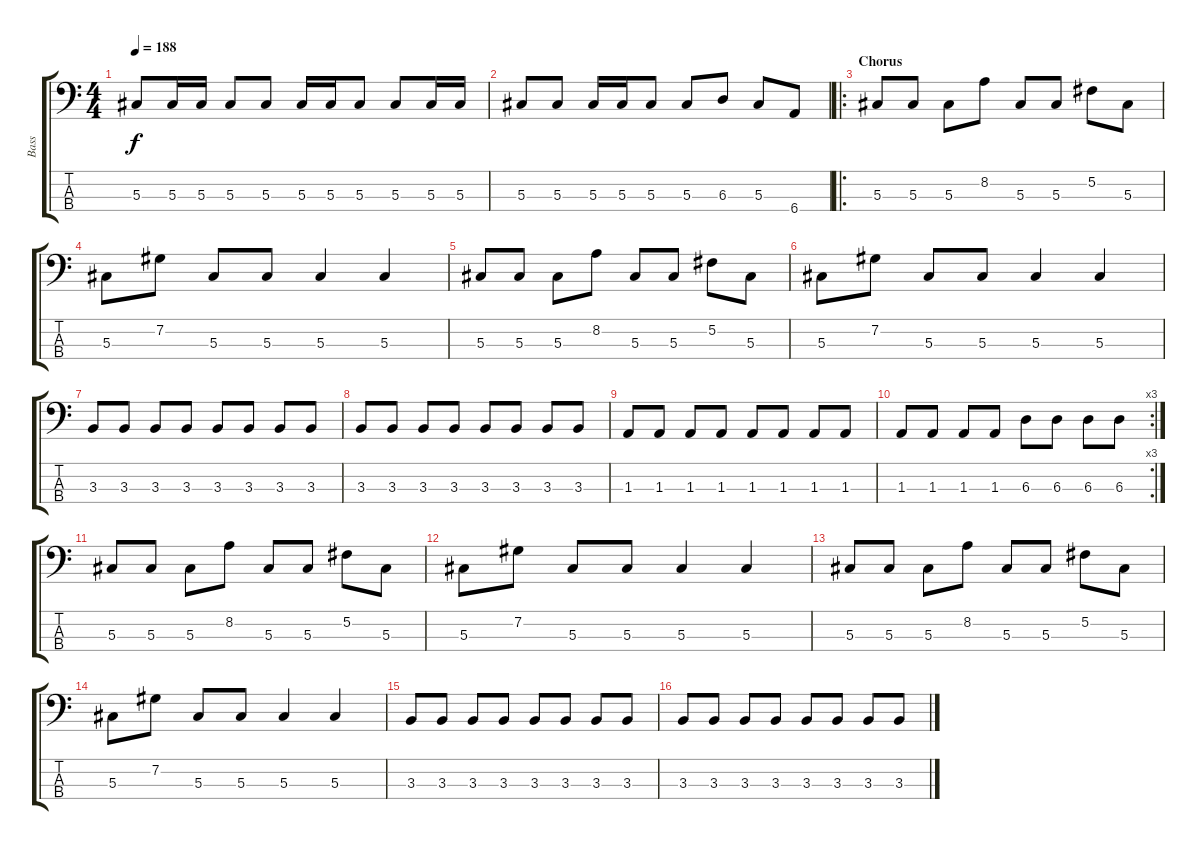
\track ("Bass" "Bass") {instrument electricbasspick}
\staff {score tabs}
\tuning (Gb2 Db2 Ab1 Eb1) {hide}
\ts (4 4)
\tempo 188
\clef f4
\ks c
5.3.8{dy f} 5.3.16 5.3.16 5.3.8 5.3.8 5.3.16 5.3.16 5.3.8 5.3.8 5.3.16 5.3.16 |
5.3.8 5.3.8 5.3.16 5.3.16 5.3.8 5.3.8 6.3.8 5.3.8 6.4.8 |
\ro
\section ("" "Chorus")
5.3.8 5.3.8 5.3.8 8.2.8 5.3.8 5.3.8 5.2.8 5.3.8 |
5.3.8 7.2.8 5.3.8 5.3.8 5.3.4 5.3.4 |
5.3.8 5.3.8 5.3.8 8.2.8 5.3.8 5.3.8 5.2.8 5.3.8 |
5.3.8 7.2.8 5.3.8 5.3.8 5.3.4 5.3.4 |
3.3.8 3.3.8 3.3.8 3.3.8 3.3.8 3.3.8 3.3.8 3.3.8 |
3.3.8 3.3.8 3.3.8 3.3.8 3.3.8 3.3.8 3.3.8 3.3.8 |
1.3.8 1.3.8 1.3.8 1.3.8 1.3.8 1.3.8 1.3.8 1.3.8 |
\rc 3
1.3.8 1.3.8 1.3.8 1.3.8 6.3.8 6.3.8 6.3.8 6.3.8 |
5.3.8 5.3.8 5.3.8 8.2.8 5.3.8 5.3.8 5.2.8 5.3.8 |
5.3.8 7.2.8 5.3.8 5.3.8 5.3.4 5.3.4 |
5.3.8 5.3.8 5.3.8 8.2.8 5.3.8 5.3.8 5.2.8 5.3.8 |
5.3.8 7.2.8 5.3.8 5.3.8 5.3.4 5.3.4 |
3.3.8 3.3.8 3.3.8 3.3.8 3.3.8 3.3.8 3.3.8 3.3.8 |
3.3.8 3.3.8 3.3.8 3.3.8 3.3.8 3.3.8 3.3.8 3.3.8
